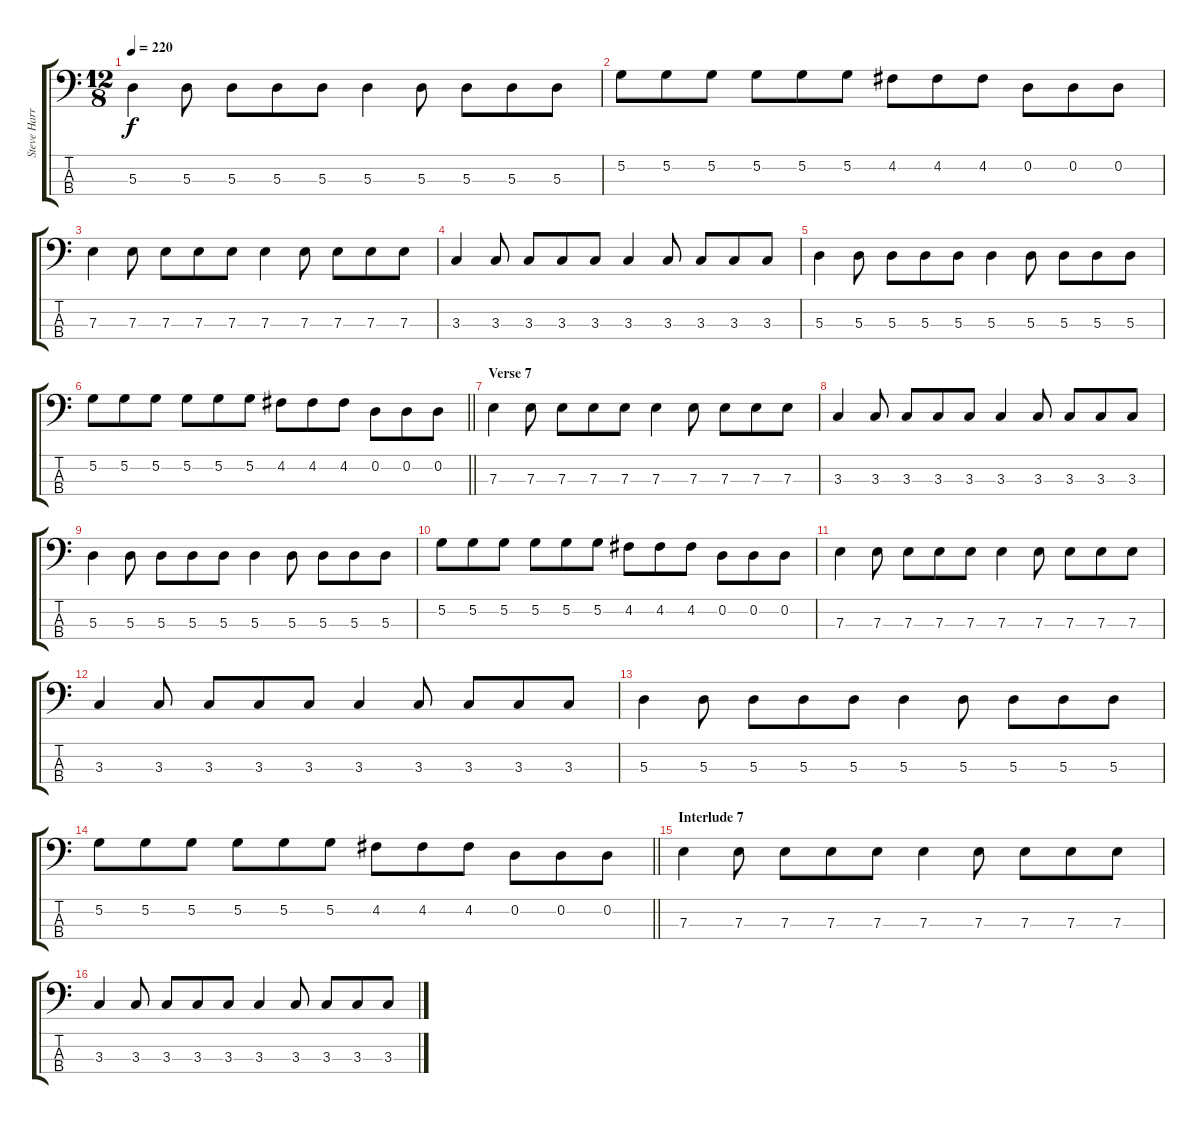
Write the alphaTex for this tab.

\track ("Steve Harris" "Steve Harr") {instrument electricbassfinger}
\staff {score tabs}
\tuning (G2 D2 A1 E1) {hide}
\ts (12 8)
\tempo 220
\clef f4
\ks c
5.3.4{dy f} 5.3.8 5.3.8 5.3.8 5.3.8 5.3.4 5.3.8 5.3.8 5.3.8 5.3.8 |
5.2.8 5.2.8 5.2.8 5.2.8 5.2.8 5.2.8 4.2.8 4.2.8 4.2.8 0.2.8 0.2.8 0.2.8 |
7.3.4 7.3.8 7.3.8 7.3.8 7.3.8 7.3.4 7.3.8 7.3.8 7.3.8 7.3.8 |
3.3.4 3.3.8 3.3.8 3.3.8 3.3.8 3.3.4 3.3.8 3.3.8 3.3.8 3.3.8 |
5.3.4 5.3.8 5.3.8 5.3.8 5.3.8 5.3.4 5.3.8 5.3.8 5.3.8 5.3.8 |
\barLineRight lightlight
5.2.8 5.2.8 5.2.8 5.2.8 5.2.8 5.2.8 4.2.8 4.2.8 4.2.8 0.2.8 0.2.8 0.2.8 |
\section ("" "Verse 7")
7.3.4 7.3.8 7.3.8 7.3.8 7.3.8 7.3.4 7.3.8 7.3.8 7.3.8 7.3.8 |
3.3.4 3.3.8 3.3.8 3.3.8 3.3.8 3.3.4 3.3.8 3.3.8 3.3.8 3.3.8 |
5.3.4 5.3.8 5.3.8 5.3.8 5.3.8 5.3.4 5.3.8 5.3.8 5.3.8 5.3.8 |
5.2.8 5.2.8 5.2.8 5.2.8 5.2.8 5.2.8 4.2.8 4.2.8 4.2.8 0.2.8 0.2.8 0.2.8 |
7.3.4 7.3.8 7.3.8 7.3.8 7.3.8 7.3.4 7.3.8 7.3.8 7.3.8 7.3.8 |
3.3.4 3.3.8 3.3.8 3.3.8 3.3.8 3.3.4 3.3.8 3.3.8 3.3.8 3.3.8 |
5.3.4 5.3.8 5.3.8 5.3.8 5.3.8 5.3.4 5.3.8 5.3.8 5.3.8 5.3.8 |
\barLineRight lightlight
5.2.8 5.2.8 5.2.8 5.2.8 5.2.8 5.2.8 4.2.8 4.2.8 4.2.8 0.2.8 0.2.8 0.2.8 |
\section ("" "Interlude 7")
7.3.4 7.3.8 7.3.8 7.3.8 7.3.8 7.3.4 7.3.8 7.3.8 7.3.8 7.3.8 |
3.3.4 3.3.8 3.3.8 3.3.8 3.3.8 3.3.4 3.3.8 3.3.8 3.3.8 3.3.8
